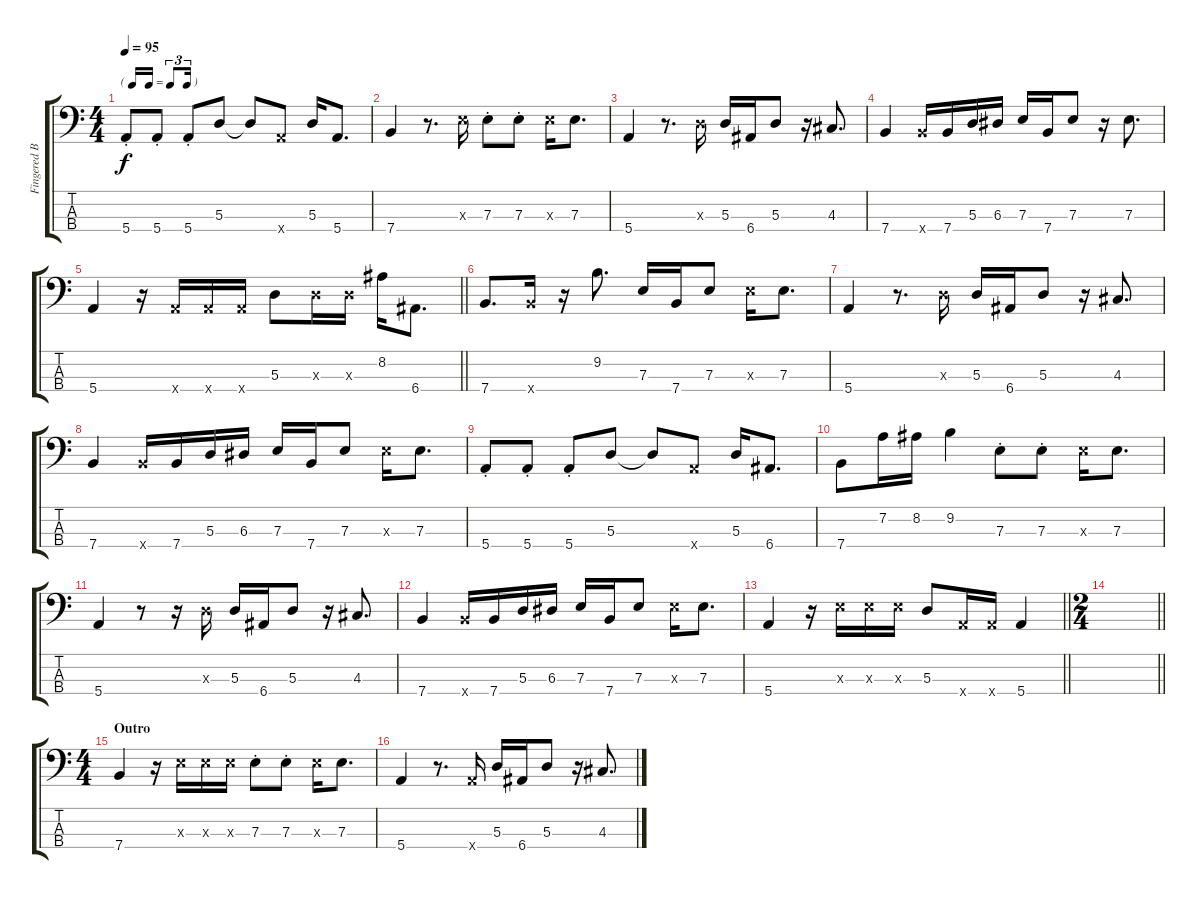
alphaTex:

\track ("Fingered Bass" "Fingered B") {instrument electricbassfinger}
\staff {score tabs}
\tuning (G2 D2 A1 E1) {hide}
\ts (4 4)
\tf triplet16th
\tempo 95
\clef f4
\ks c
5.4{st}.8{dy f} 5.4{st}.8 5.4{st}.8 5.3.8 5.3{t}.8 5.4{x}.8 5.3.16 5.4.8{d} |
7.4.4 r.8{d} 7.3{x}.16 7.3{st}.8 7.3{st}.8 7.3{x}.16 7.3.8{d} |
5.4.4 r.8{d} 5.3{x}.16 5.3.16 6.4.16 5.3.8 r.16 4.3.8{d} |
7.4.4 7.4{x}.16 7.4.16 5.3.16 6.3.16 7.3.16 7.4.16 7.3.8 r.16 7.3.8{d} |
\barLineRight lightlight
5.4.4 r.16 5.4{x}.16 5.4{x}.16 5.4{x}.16 5.3.8 5.3{x}.16 5.3{x}.16 8.2.16 6.4.8{d} |
7.4.8{d} 7.4{x}.16 r.16 9.2.8{d} 7.3.16 7.4.16 7.3.8 7.3{x}.16 7.3.8{d} |
5.4.4 r.8{d} 5.3{x}.16 5.3.16 6.4.16 5.3.8 r.16 4.3.8{d} |
7.4.4 7.4{x}.16 7.4.16 5.3.16 6.3.16 7.3.16 7.4.16 7.3.8 7.3{x}.16 7.3.8{d} |
5.4{st}.8 5.4{st}.8 5.4{st}.8 5.3.8 5.3{t}.8 5.4{x}.8 5.3.16 6.4.8{d} |
7.4.8 7.2.16 8.2.16 9.2.4 7.3{st}.8 7.3{st}.8 7.3{x}.16 7.3.8{d} |
5.4.4 r.8 r.16 5.3{x}.16 5.3.16 6.4.16 5.3.8 r.16 4.3.8{d} |
7.4.4 7.4{x}.16 7.4.16 5.3.16 6.3.16 7.3.16 7.4.16 7.3.8 7.3{x}.16 7.3.8{d} |
\barLineRight lightlight
5.4.4 r.16 7.3{x}.16 7.3{x}.16 7.3{x}.16 5.3.8 5.4{x}.16 5.4{x}.16 5.4.4 |
\ts (2 4)
\barLineRight lightlight
|
\ts (4 4)
\section ("" "Outro")
7.4.4 r.16 7.3{x}.16 7.3{x}.16 7.3{x}.16 7.3{st}.8 7.3{st}.8 7.3{x}.16 7.3.8{d} |
5.4.4 r.8{d} 5.4{x}.16 5.3.16 6.4.16 5.3.8 r.16 4.3.8{d}
